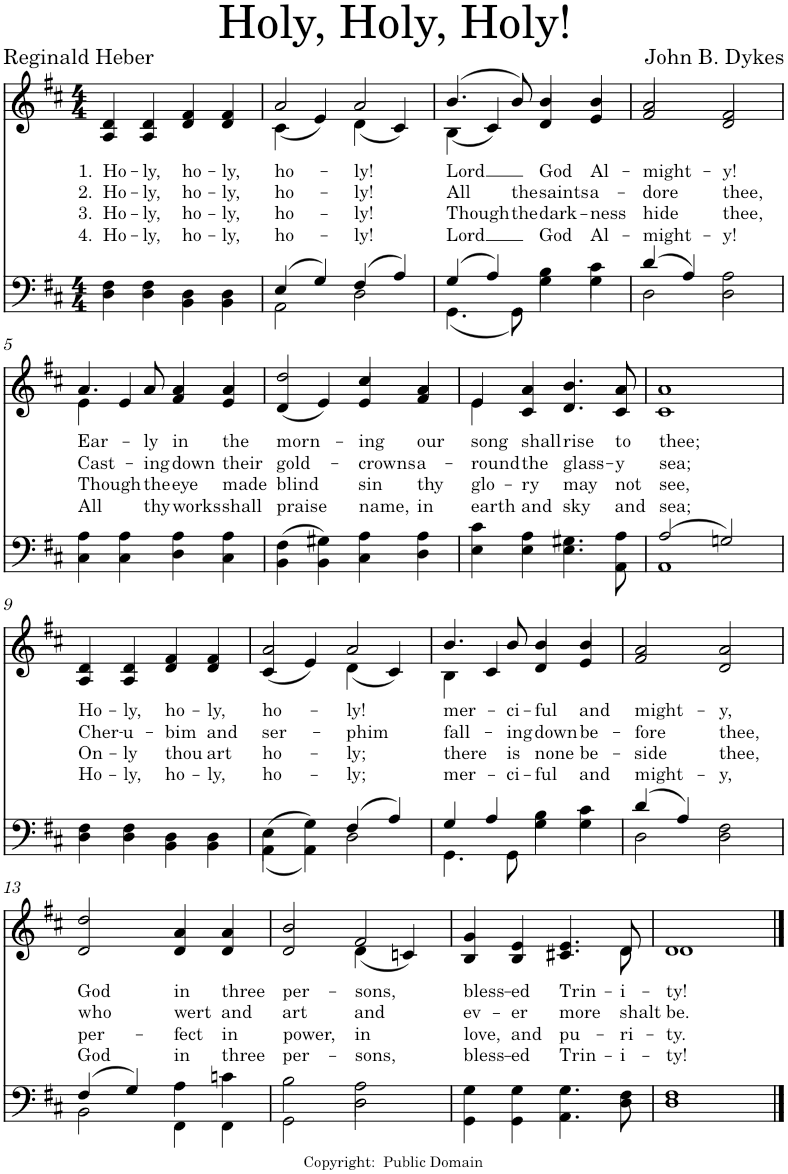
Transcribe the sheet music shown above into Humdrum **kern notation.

**kern	**kern	**text	**text	**text	**text
*part2	*part1	*part1	*part1	*part1	*part1
*staff2	*staff1	*staff1	*staff1	*staff1	*staff1
*I"TENOR BASS	*I"Piano	*	*	*	*
*I'B	*I'Pno	*	*	*	*
*clefF4	*clefG2	*	*	*	*
*k[f#c#]	*k[f#c#]	*	*	*	*
*D:	*D:	*	*	*	*
*M4/4	*M4/4	*	*	*	*
=1	=1	=1	=1	=1	=1
!	!	!LO:LY:b	!LO:LY:b	!LO:LY:b	!LO:LY:b
4D\ 4F#\	4A/ 4d/	1. Ho-	2. Ho-	3. Ho-	4. Ho-
!	!	!LO:LY:b	!LO:LY:b	!LO:LY:b	!LO:LY:b
4D\ 4F#\	4A/ 4d/	-ly,	-ly,	-ly,	-ly,
!	!	!LO:LY:b	!LO:LY:b	!LO:LY:b	!LO:LY:b
4BB\ 4D\	4d/ 4f#/	ho-	ho-	ho-	ho-
!	!	!LO:LY:b	!LO:LY:b	!LO:LY:b	!LO:LY:b
4BB\ 4D\	4d/ 4f#/	-ly,	-ly,	-ly,	-ly,
=2	=2	=2	=2	=2	=2
*^	*	*	*	*	*
!	!	!	!LO:LY:b	!LO:LY:b	!LO:LY:b	!LO:LY:b
*	*	*^	*	*	*	*
(4E/	2AA\	2a/	(4c#\	ho-	ho-	ho-	ho-
4G/)	.	.	4e/)	.	.	.	.
!	!	!	!	!LO:LY:b	!LO:LY:b	!LO:LY:b	!LO:LY:b
(4F#/	2D\	2a/	(4d\	-ly!	-ly!	-ly!	-ly!
4A/)	.	.	4c#/)	.	.	.	.
=3	=3	=3	=3	=3	=3	=3	=3
!	!	!	!	!LO:LY:b	!LO:LY:b	!LO:LY:b	!LO:LY:b
(4G/	(4.GG\	(4.b/	(4B\	Lord	All	Though	Lord
4A/)	.	.	4c#/)	.	.	.	.
!	!	!	!	!	!LO:LY:b	!LO:LY:b	!
.	8GG\)	8b/)	.	.	the	the	.
!	!	!	!	!LO:LY:b	!LO:LY:b	!LO:LY:b	!LO:LY:b
4B\	4G\	4b/	4d/	God	saints	dark-	God
!	!	!	!	!LO:LY:b	!LO:LY:b	!LO:LY:b	!LO:LY:b
4c#\	4G\	4b/	4e/	Al-	a-	-ness	Al-
=4	=4	=4	=4	=4	=4	=4	=4
!	!	!	!	!LO:LY:b	!LO:LY:b	!LO:LY:b	!LO:LY:b
(4d/	2D\	2a/	2f#/	-might-	-dore	hide	-might-
4A/)	.	.	.	.	.	.	.
!	!	!	!	!LO:LY:b	!LO:LY:b	!LO:LY:b	!LO:LY:b
2A\	2D\	2f#/	2d/	-y!	thee,	thee,	-y!
!!LO:LB:g=z	!!
=5	=5	=5	=5	=5	=5	=5	=5
!	!	!	!	!LO:LY:b	!LO:LY:b	!LO:LY:b	!LO:LY:b
*v	*v	*	*	*	*	*	*
4C#\ 4A\	4.a/	4e\	Ear-	Cast-	Though	All
4C#\ 4A\	.	4e/	.	.	.	.
!	!	!	!LO:LY:b	!LO:LY:b	!LO:LY:b	!LO:LY:b
.	8a/	.	-ly	-ing	the	thy
!	!	!	!LO:LY:b	!LO:LY:b	!LO:LY:b	!LO:LY:b
4D\ 4A\	4a/	4f#/	in	down	eye	works
!	!	!	!LO:LY:b	!LO:LY:b	!LO:LY:b	!LO:LY:b
4C#\ 4A\	4a/	4e/	the	their	made	shall
=6	=6	=6	=6	=6	=6	=6
!	!	!	!LO:LY:b	!LO:LY:b	!LO:LY:b	!LO:LY:b
(4BB\ 4F#\	2dd/	(4d/	morn-	gold-	blind	praise
4BB\ 4G#X\)	.	4e/)	.	.	.	.
!	!	!	!LO:LY:b	!LO:LY:b	!LO:LY:b	!LO:LY:b
4C#\ 4A\	4cc#/	4e/	-ing	crowns	sin	name,
!	!	!	!LO:LY:b	!LO:LY:b	!LO:LY:b	!LO:LY:b
4D\ 4A\	4a/	4f#/	our	a-	thy	in
=7	=7	=7	=7	=7	=7	=7
!	!	!	!LO:LY:b	!LO:LY:b	!LO:LY:b	!LO:LY:b
4E\ 4c#\	4e/	4e\	song	-round	glo-	earth
!	!	!	!LO:LY:b	!LO:LY:b	!LO:LY:b	!LO:LY:b
4E\ 4A\	4c#/ 4a/	2.ryy	shall	the	-ry	and
!	!	!	!LO:LY:b	!LO:LY:b	!LO:LY:b	!LO:LY:b
4.E\ 4.G#X\	4.d/ 4.b/	.	rise	glass-	may	sky
!	!	!	!LO:LY:b	!LO:LY:b	!LO:LY:b	!LO:LY:b
8AA\ 8A\	8c#/ 8a/	.	to	-y	not	and
*	*v	*v	*	*	*	*
=8	=8	=8	=8	=8	=8
*^	*	*	*	*	*
!	!	!	!LO:LY:b	!LO:LY:b	!LO:LY:b	!LO:LY:b
(2A/	1AA	1c# 1a	thee;	sea;	see,	sea;
2Gn/)	.	.	.	.	.	.
*v	*v	*	*	*	*	*
!!LO:LB:g=z
=9	=9	=9	=9	=9	=9
!	!	!LO:LY:b	!LO:LY:b	!LO:LY:b	!LO:LY:b
4D\ 4F#\	4A/ 4d/	Ho-	Cher-	On-	Ho-
!	!	!LO:LY:b	!LO:LY:b	!LO:LY:b	!LO:LY:b
4D\ 4F#\	4A/ 4d/	-ly,	-u-	-ly	-ly,
!	!	!LO:LY:b	!LO:LY:b	!LO:LY:b	!LO:LY:b
4BB\ 4D\	4d/ 4f#/	ho-	-bim	thou	ho-
!	!	!LO:LY:b	!LO:LY:b	!LO:LY:b	!LO:LY:b
4BB\ 4D\	4d/ 4f#/	-ly,	and	art	-ly,
=10	=10	=10	=10	=10	=10
*^	*	*	*	*	*
!	!	!	!LO:LY:b	!LO:LY:b	!LO:LY:b	!LO:LY:b
*	*	*^	*	*	*	*
(4E\	(4AA\	2a/	(4c#/	ho-	ser-	ho-	ho-
4G\)	4AA\)	.	4e/)	.	.	.	.
!	!	!	!	!LO:LY:b	!LO:LY:b	!LO:LY:b	!LO:LY:b
(4F#/	2D\	2a/	(4d\	-ly!	-phim	-ly;	-ly;
4A/)	.	.	4c#/)	.	.	.	.
=11	=11	=11	=11	=11	=11	=11	=11
!	!	!	!	!LO:LY:b	!LO:LY:b	!LO:LY:b	!LO:LY:b
4G/	4.GG\	4.b/	4B\	mer-	fall-	there	mer-
4A/	.	.	4c#/	.	.	.	.
!	!	!	!	!LO:LY:b	!LO:LY:b	!LO:LY:b	!LO:LY:b
.	8GG\	8b/	.	-ci-	-ing	is	-ci-
!	!	!	!	!LO:LY:b	!LO:LY:b	!LO:LY:b	!LO:LY:b
4B\	4G\	4b/	4d/	-ful	down	none	-ful
!	!	!	!	!LO:LY:b	!LO:LY:b	!LO:LY:b	!LO:LY:b
4c#\	4G\	4b/	4e/	and	be-	be-	and
=12	=12	=12	=12	=12	=12	=12	=12
!	!	!	!	!LO:LY:b	!LO:LY:b	!LO:LY:b	!LO:LY:b
*	*	*v	*v	*	*	*	*
(4d/	2D\	2f#/ 2a/	might-	-fore	-side	might-
4A/)	.	.	.	.	.	.
!	!	!	!LO:LY:b	!LO:LY:b	!LO:LY:b	!LO:LY:b
2F#\	2D\	2d/ 2a/	-y,	thee,	thee,	-y,
!!LO:LB:g=z
=13	=13	=13	=13	=13	=13	=13
!	!	!	!LO:LY:b	!LO:LY:b	!LO:LY:b	!LO:LY:b
(4F#/	2BB\	2d/ 2dd/	God	who	per-	God
4G/)	.	.	.	.	.	.
!	!	!	!LO:LY:b	!LO:LY:b	!LO:LY:b	!LO:LY:b
4A\	4FF#\	4d/ 4a/	in	wert	-fect	in
!	!	!	!LO:LY:b	!LO:LY:b	!LO:LY:b	!LO:LY:b
4cn\	4FF#\	4d/ 4a/	three	and	in	three
=14	=14	=14	=14	=14	=14	=14
!	!	!	!LO:LY:b	!LO:LY:b	!LO:LY:b	!LO:LY:b
*	*	*^	*	*	*	*
2B\	2GG\	2b/	2d/	per-	art	power,	per-
!	!	!	!	!LO:LY:b	!LO:LY:b	!LO:LY:b	!LO:LY:b
2A\	2D\	2f#/	(4d\	-sons,	and	in	-sons,
.	.	.	4cn/)	.	.	.	.
*v	*v	*	*	*	*	*	*
=15	=15	=15	=15	=15	=15	=15
!	!	!	!LO:LY:b	!LO:LY:b	!LO:LY:b	!LO:LY:b
4GG\ 4G\	4B/ 4g/	2..ryy	bless-	ev-	love,	bless-
!	!	!	!LO:LY:b	!LO:LY:b	!LO:LY:b	!LO:LY:b
4GG\ 4G\	4B/ 4e/	.	-ed	-er	and	-ed
!	!	!	!LO:LY:b	!LO:LY:b	!LO:LY:b	!LO:LY:b
4.AA\ 4.G\	4.c#X/ 4.e/	.	Trin-	more	pu-	Trin-
!	!	!	!LO:LY:b	!LO:LY:b	!LO:LY:b	!LO:LY:b
8D\ 8F#\	8d/	8d\	-i-	shalt	-ri-	-i-
=16	=16	=16	=16	=16	=16	=16
!	!	!	!LO:LY:b	!LO:LY:b	!LO:LY:b	!LO:LY:b
1D 1F#	1d	1d	-ty!	be.	-ty.	-ty!
*	*v	*v	*	*	*	*
==	==	==	==	==	==
*-	*-	*-	*-	*-	*-
